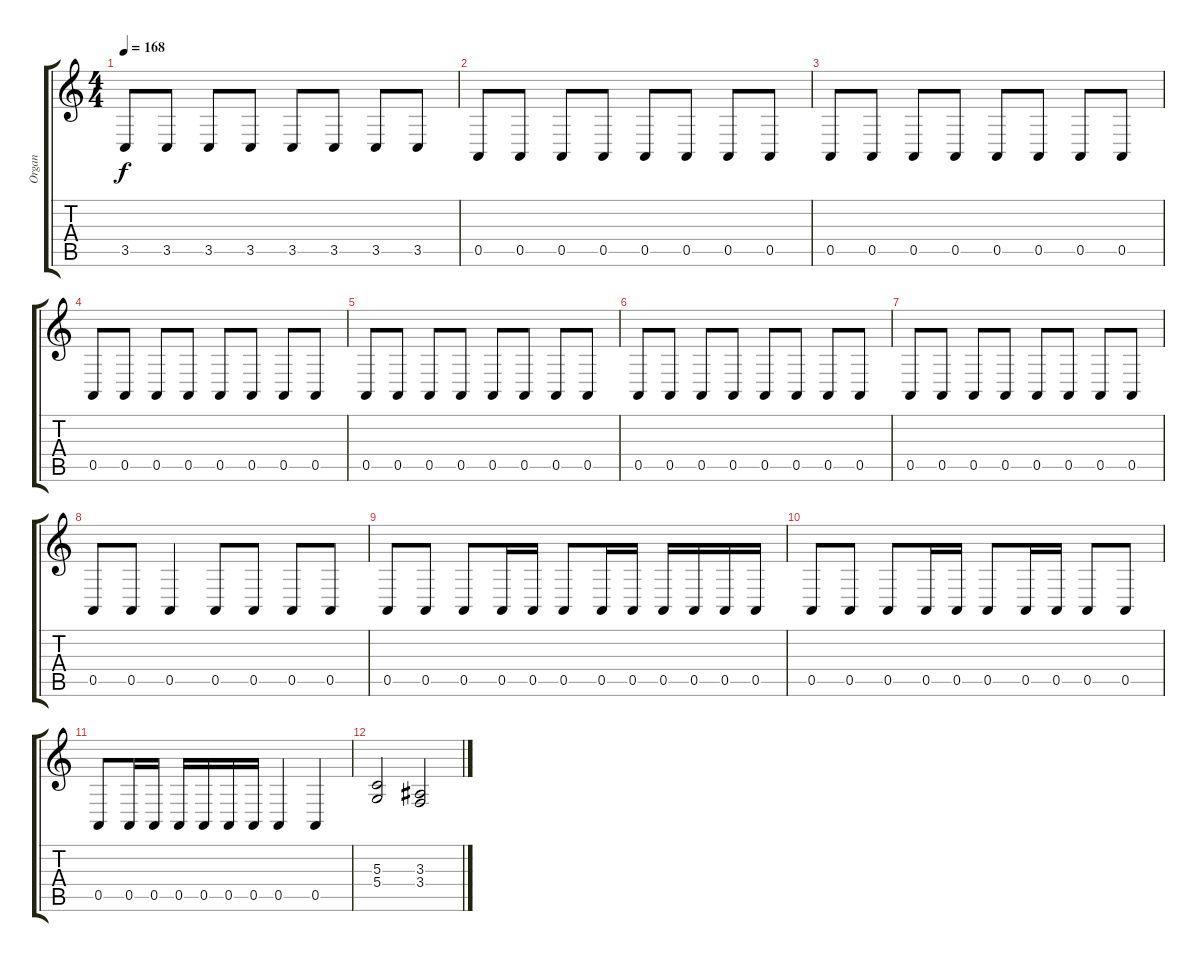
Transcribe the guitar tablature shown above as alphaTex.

\track ("Organ" "Organ") {instrument drawbarorgan}
\staff {score tabs}
\tuning (E4 B3 G3 D3 A2 E2) {hide}
\ts (4 4)
\tempo 168
\clef g2
\ks c
3.5.8{dy f} 3.5.8 3.5.8 3.5.8 3.5.8 3.5.8 3.5.8 3.5.8 |
0.5.8 0.5.8 0.5.8 0.5.8 0.5.8 0.5.8 0.5.8 0.5.8 |
0.5.8 0.5.8 0.5.8 0.5.8 0.5.8 0.5.8 0.5.8 0.5.8 |
0.5.8 0.5.8 0.5.8 0.5.8 0.5.8 0.5.8 0.5.8 0.5.8 |
0.5.8 0.5.8 0.5.8 0.5.8 0.5.8 0.5.8 0.5.8 0.5.8 |
0.5.8 0.5.8 0.5.8 0.5.8 0.5.8 0.5.8 0.5.8 0.5.8 |
0.5.8 0.5.8 0.5.8 0.5.8 0.5.8 0.5.8 0.5.8 0.5.8 |
0.5.8 0.5.8 0.5.4 0.5.8 0.5.8 0.5.8 0.5.8 |
0.5.8 0.5.8 0.5.8 0.5.16 0.5.16 0.5.8 0.5.16 0.5.16 0.5.16 0.5.16 0.5.16 0.5.16 |
0.5.8 0.5.8 0.5.8 0.5.16 0.5.16 0.5.8 0.5.16 0.5.16 0.5.8 0.5.8 |
0.5.8 0.5.16 0.5.16 0.5.16 0.5.16 0.5.16 0.5.16 0.5.4 0.5.4 |
(5.3 5.4).2 (3.3 3.4).2
